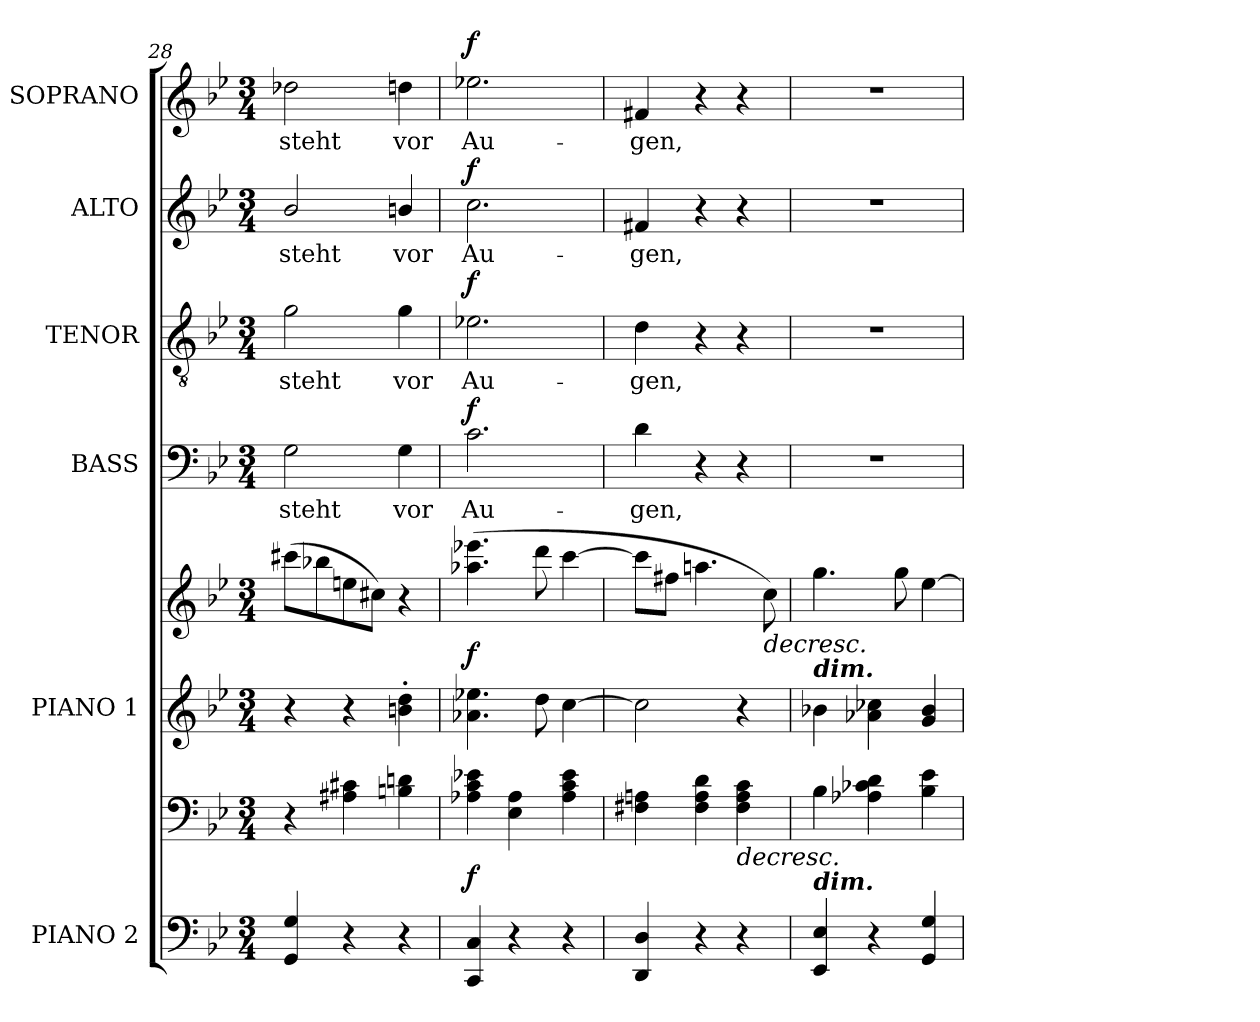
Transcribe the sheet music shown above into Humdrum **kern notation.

**kern	**kern	**dynam	**kern	**kern	**dynam	**kern	**text	**dynam	**kern	**text	**dynam	**kern	**text	**dynam	**kern	**text	**dynam
*part6	*part6	*part6	*part5	*part5	*part5	*part4	*part4	*part4	*part3	*part3	*part3	*part2	*part2	*part2	*part1	*part1	*part1
*staff8	*staff7	*staff7/8	*staff6	*staff5	*staff5/6	*staff4	*staff4	*staff4	*staff3	*staff3	*staff3	*staff2	*staff2	*staff2	*staff1	*staff1	*staff1
*I"PIANO 2	*	*	*I"PIANO 1	*	*	*I"BASS	*	*	*I"TENOR	*	*	*I"ALTO	*	*	*I"SOPRANO	*	*
*I'Pno.	*	*	*I'Pno.	*	*	*I'B.	*	*	*I'T.	*	*	*I'A.	*	*	*I'S.	*	*
*clefF4	*clefF4	*	*clefG2	*clefG2	*	*clefF4	*	*	*clefGv2	*	*	*clefG2	*	*	*clefG2	*	*
*	*	*	*	*	*	*	*	*	*ITrd7c12	*	*	*	*	*	*	*	*
*k[b-e-]	*k[b-e-]	*	*k[b-e-]	*k[b-e-]	*	*k[b-e-]	*	*	*k[b-e-]	*	*	*k[b-e-]	*	*	*k[b-e-]	*	*
*B-:	*B-:	*	*B-:	*B-:	*	*B-:	*	*	*B-:	*	*	*B-:	*	*	*B-:	*	*
*M3/4	*M3/4	*	*M3/4	*M3/4	*	*M3/4	*	*	*M3/4	*	*	*M3/4	*	*	*M3/4	*	*
=28	=28	=28	=28	=28	=28	=28	=28	=28	=28	=28	=28	=28	=28	=28	=28	=28	=28
!	!	!	!	!	!	!	!LO:LY:b:color=#000000	!	!	!	!	!	!	!	!	!	!
!	!	!	!	!	!	!	!	!	!	!LO:LY:b:color=#000000	!	!	!	!	!	!	!
!	!	!	!	!	!	!	!	!	!	!	!	!	!LO:LY:b:color=#000000	!	!	!	!
!	!	!	!	!	!	!	!	!	!	!	!	!	!	!	!	!LO:LY:b:color=#000000	!
4GGi/ 4Gi	4r	.	4r	(8ccc#Xi\L	.	2Gi\	steht	.	2Gi\	steht	.	2b-i/	steht	.	2dd-Xi\	steht	.
.	.	.	.	8bb-Xi\	.	.	.	.	.	.	.	.	.	.	.	.	.
4r	4A#Xi\ 4c#Xi	.	4r	8eeni\	.	.	.	.	.	.	.	.	.	.	.	.	.
.	.	.	.	8cc#Xi\J)	.	.	.	.	.	.	.	.	.	.	.	.	.
!	!	!	!	!	!	!	!LO:LY:b:color=#000000	!	!	!	!	!	!	!	!	!	!
!	!	!	!	!	!	!	!	!	!	!LO:LY:b:color=#000000	!	!	!	!	!	!	!
!	!	!	!	!	!	!	!	!	!	!	!	!	!LO:LY:b:color=#000000	!	!	!	!
!	!	!	!	!	!	!	!	!	!	!	!	!	!	!	!	!LO:LY:b:color=#000000	!
4r	4Bni\ 4dni	.	4bni\' 4ddi'	4r	.	4Gi\	vor	.	4Gi\	vor	.	4bni/	vor	.	4ddni\	vor	.
!!LO:LB:g=z
=29	=29	=29	=29	=29	=29	=29	=29	=29	=29	=29	=29	=29	=29	=29	=29	=29	=29
!	!	!	!	!	!	!	!LO:LY:b:color=#000000	!	!	!	!	!	!	!	!	!	!
!	!	!	!	!	!	!	!	!	!	!LO:LY:b:color=#000000	!	!	!	!	!	!	!
!	!	!	!	!	!	!	!	!	!	!	!	!	!LO:LY:b:color=#000000	!	!	!	!
!	!	!	!	!	!	!	!	!	!	!	!	!	!	!	!	!LO:LY:b:color=#000000	!
4CCi/ 4Ci	4A-Xi\ 4ci 4e-Xi	f	4.a-Xi\ 4.ee-Xi	(4.aa-Xi\ 4.eee-Xi	f	2.ci\	Au-	f	2.E-Xi\	Au-	f	2.cci\	Au-	f	2.ee-Xi\	Au-	f
4r	4E-i\ 4A-i	.	.	.	.	.	.	.	.	.	.	.	.	.	.	.	.
.	.	.	8ddi\	8dddi\	.	.	.	.	.	.	.	.	.	.	.	.	.
4r	4A-i\ 4ci 4e-i	.	[4cci\	[4ccci\	.	.	.	.	.	.	.	.	.	.	.	.	.
=30	=30	=30	=30	=30	=30	=30	=30	=30	=30	=30	=30	=30	=30	=30	=30	=30	=30
!	!	!	!	!	!	!	!LO:LY:b:color=#000000	!	!	!	!	!	!	!	!	!	!
!	!	!	!	!	!	!	!	!	!	!LO:LY:b:color=#000000	!	!	!	!	!	!	!
!	!	!	!	!	!	!	!	!	!	!	!	!	!LO:LY:b:color=#000000	!	!	!	!
!	!	!	!	!	!	!	!	!	!	!	!	!	!	!	!	!LO:LY:b:color=#000000	!
4DDi/ 4Di	4F#Xi\ 4Ani	.	2cci\]	8ccci\L]	.	4di\	-gen,	.	4Di\	-gen,	.	4f#Xi/	-gen,	.	4f#Xi/	-gen,	.
.	.	.	.	8ff#Xi\J	.	.	.	.	.	.	.	.	.	.	.	.	.
4r	4F#i\ 4Ai 4di	]	.	4.aani\	.	4r	.	.	4r	.	.	4r	.	.	4r	.	.
!	!	!LO:HP:b	!	!	!	!	!	!	!	!	!	!	!	!	!	!	!
4r	4F#i\ 4Ai 4ci	>	4r	.	]	4r	.	.	4r	.	.	4r	.	.	4r	.	.
!	!	!	!	!	!LO:HP:b	!	!	!	!	!	!	!	!	!	!	!	!
.	.	.	.	8cci\)	>	.	.	.	.	.	.	.	.	.	.	.	.
=31	=31	=31	=31	=31	=31	=31	=31	=31	=31	=31	=31	=31	=31	=31	=31	=31	=31
!	!	!	!LO:TX:a:Bi:t=dim.	!	!	!	!	!	!	!	!	!	!	!	!	!	!
!LO:TX:a:Bi:t=dim.	!	!	!	!	!	!	!	!	!	!	!	!	!	!	!	!	!
!	!	!	!	!	!	!LO:N:vis=1	!	!	!LO:N:vis=1	!	!	!LO:N:vis=1	!	!	!LO:N:vis=1	!	!
4EE-i/ 4E-i	4B-i\	.	4b-Xi\	4.ggi\	.	2.r	.	.	2.r	.	.	2.r	.	.	2.r	.	.
4r	4A-Xi\ 4c-Xi 4di	.	4a-Xi\ 4cc-Xi	.	.	.	.	.	.	.	.	.	.	.	.	.	.
.	.	.	.	8ggi\	.	.	.	.	.	.	.	.	.	.	.	.	.
4GGi/ 4Gi	4B-i\ 4e-i	.	4gi/ 4b-i	[4ee-i\	.	.	.	.	.	.	.	.	.	.	.	.	.
=	=	=	=	=	=	=	=	=	=	=	=	=	=	=	=	=	=
*-	*-	*-	*-	*-	*-	*-	*-	*-	*-	*-	*-	*-	*-	*-	*-	*-	*-
